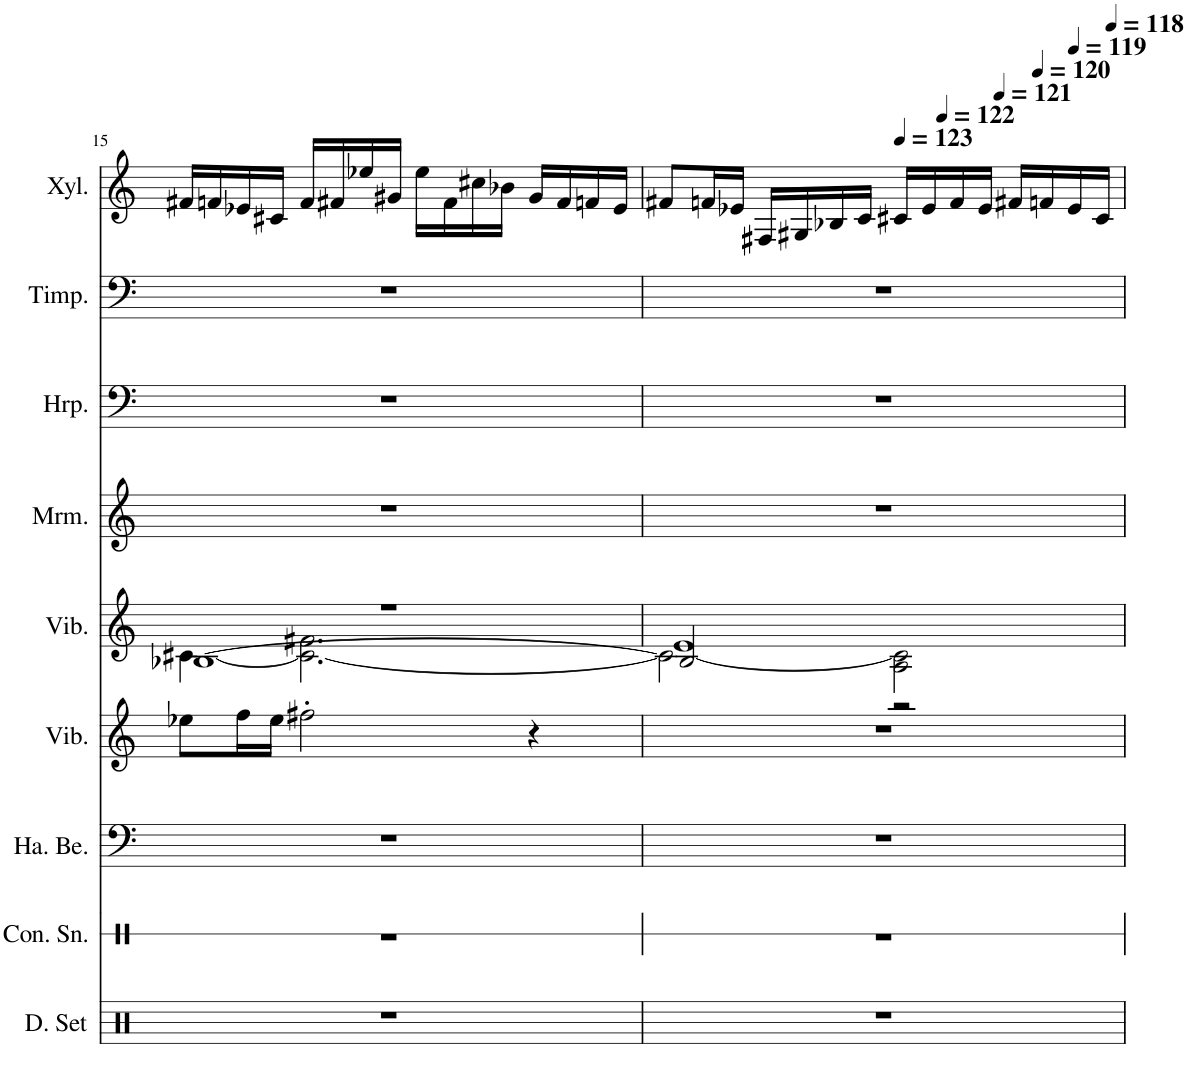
**kern	**kern	**kern	**kern	**kern	**kern	**kern	**kern	**kern
*part9	*part8	*part7	*part6	*part5	*part4	*part3	*part2	*part1
*staff9	*staff8	*staff7	*staff6	*staff5	*staff4	*staff3	*staff2	*staff1
*I"Drumset	*I"Concert Snare Drum	*I"Hand Bells	*I"Vibraphone	*I"Vibraphone	*I"Marimba (Grand Staff)	*I"Harp	*I"Timpani	*I"Xylophone
*I'D. Set	*I'Con. Sn.	*I'Ha. Be.	*I'Vib.	*I'Vib.	*I'Mrm.	*I'Hrp.	*I'Timp.	*I'Xyl.
!!LO:PB:g=z
*clefX	*clefX	*clefF4	*clefG2	*clefG2	*clefG2	*clefF4	*clefF4	*clefG2
*	*	*	*	*	*	*	*	*Trd-7c-12
*k[]	*k[]	*k[]	*k[]	*k[]	*k[]	*k[]	*k[]	*k[]
*M4/4	*M4/4	*M4/4	*M4/4	*M4/4	*M4/4	*M4/4	*M4/4	*M4/4
=15	=15	=15	=15	=15	=15	=15	=15	=15
*	*	*	*	*^	*	*	*	*
*	*	*	*	*	*^	*	*	*	*
1r	1r	1r	8ee-X\L	1r	[4c#X\	[1B-X	1r	1r	1r	16f#X/LL
.	.	.	.	.	.	.	.	.	.	16fn/
.	.	.	16ff\L	.	.	.	.	.	.	16e-X/
.	.	.	16ee-\JJ	.	.	.	.	.	.	16c#X/JJ
.	.	.	2ff#X'\	.	2.c#\_ 2.f#X\	.	.	.	.	16f/LL
.	.	.	.	.	.	.	.	.	.	16f#X/
.	.	.	.	.	.	.	.	.	.	16ee-X/
.	.	.	.	.	.	.	.	.	.	16g#X/JJ
.	.	.	.	.	.	.	.	.	.	16ee-\LL
.	.	.	.	.	.	.	.	.	.	16f#\
.	.	.	.	.	.	.	.	.	.	16cc#X\
.	.	.	.	.	.	.	.	.	.	16b-X\JJ
.	.	.	4r	.	.	.	.	.	.	16g#/LL
.	.	.	.	.	.	.	.	.	.	16f#/
.	.	.	.	.	.	.	.	.	.	16fn/
.	.	.	.	.	.	.	.	.	.	16e-/JJ
=16	=16	=16	=16	=16	=16	=16	=16	=16	=16	=16
*	*	*	*	*	*	*	*	*	*	*^
*	*	*	*	*	*	*	*	*	*	*	*^
*	*	*	*	*	*	*	*	*	*	*	*	*^
*	*	*	*	*	*	*	*	*	*	*	*	*	*^
1r	1r	1r	1r	1e	2c#\_	2B-/]	1r	1r	1r	8f#X/L	2ryy	2ryy	3%2ryy	3%2ryy
.	.	.	.	.	.	.	.	.	.	16fn/L	.	.	.	.
.	.	.	.	.	.	.	.	.	.	16e-X/JJ	.	.	.	.
.	.	.	.	.	.	.	.	.	.	16F#X/LL	.	.	.	.
.	.	.	.	.	.	.	.	.	.	16G#X/	.	.	.	.
.	.	.	.	.	.	.	.	.	.	16B-X/	.	.	.	.
.	.	.	.	.	.	.	.	.	.	16c/JJ	.	.	.	.
*	*	*	*	*	*	*	*	*	*	*MM123	*	*	*	*
.	.	.	.	.	2A\ 2c#\]	2r	.	.	.	16c#X/LL	16.ryy	8..ryy	.	.
.	.	.	.	.	.	.	.	.	.	16e-/	.	.	.	.
*	*	*	*	*	*	*	*	*	*	*MM122	*	*	*	*
.	.	.	.	.	.	.	.	.	.	.	4ryy	.	.	.
.	.	.	.	.	.	.	.	.	.	16f/	.	.	.	.
.	.	.	.	.	.	.	.	.	.	.	.	.	12ryy	6..ryy
.	.	.	.	.	.	.	.	.	.	16e-/JJ	.	.	.	.
*	*	*	*	*	*	*	*	*	*	*MM121	*	*	*	*
.	.	.	.	.	.	.	.	.	.	.	.	4ryy	.	.
.	.	.	.	.	.	.	.	.	.	16f#X/LL	.	.	24ryy	.
.	.	.	.	.	.	.	.	.	.	.	.	.	96ryy	.
*	*	*	*	*	*	*	*	*	*	*MM120	*	*	*	*
.	.	.	.	.	.	.	.	.	.	.	.	.	6ryy	.
.	.	.	.	.	.	.	.	.	.	16fn/	.	.	.	.
.	.	.	.	.	.	.	.	.	.	.	8ryy	.	.	.
*	*	*	*	*	*	*	*	*	*	*MM119	*	*	*	*
.	.	.	.	.	.	.	.	.	.	16e-/	.	.	.	.
.	.	.	.	.	.	.	.	.	.	16c#/JJ	.	.	.	.
*	*	*	*	*	*	*	*	*	*	*MM118	*	*	*	*
.	.	.	.	.	.	.	.	.	.	.	.	.	.	24ryy
.	.	.	.	.	.	.	.	.	.	.	32ryy	32ryy	48.ryy	.
*	*	*	*	*v	*v	*v	*	*	*	*v	*v	*v	*v	*v
=	=	=	=	=	=	=	=	=
*-	*-	*-	*-	*-	*-	*-	*-	*-
